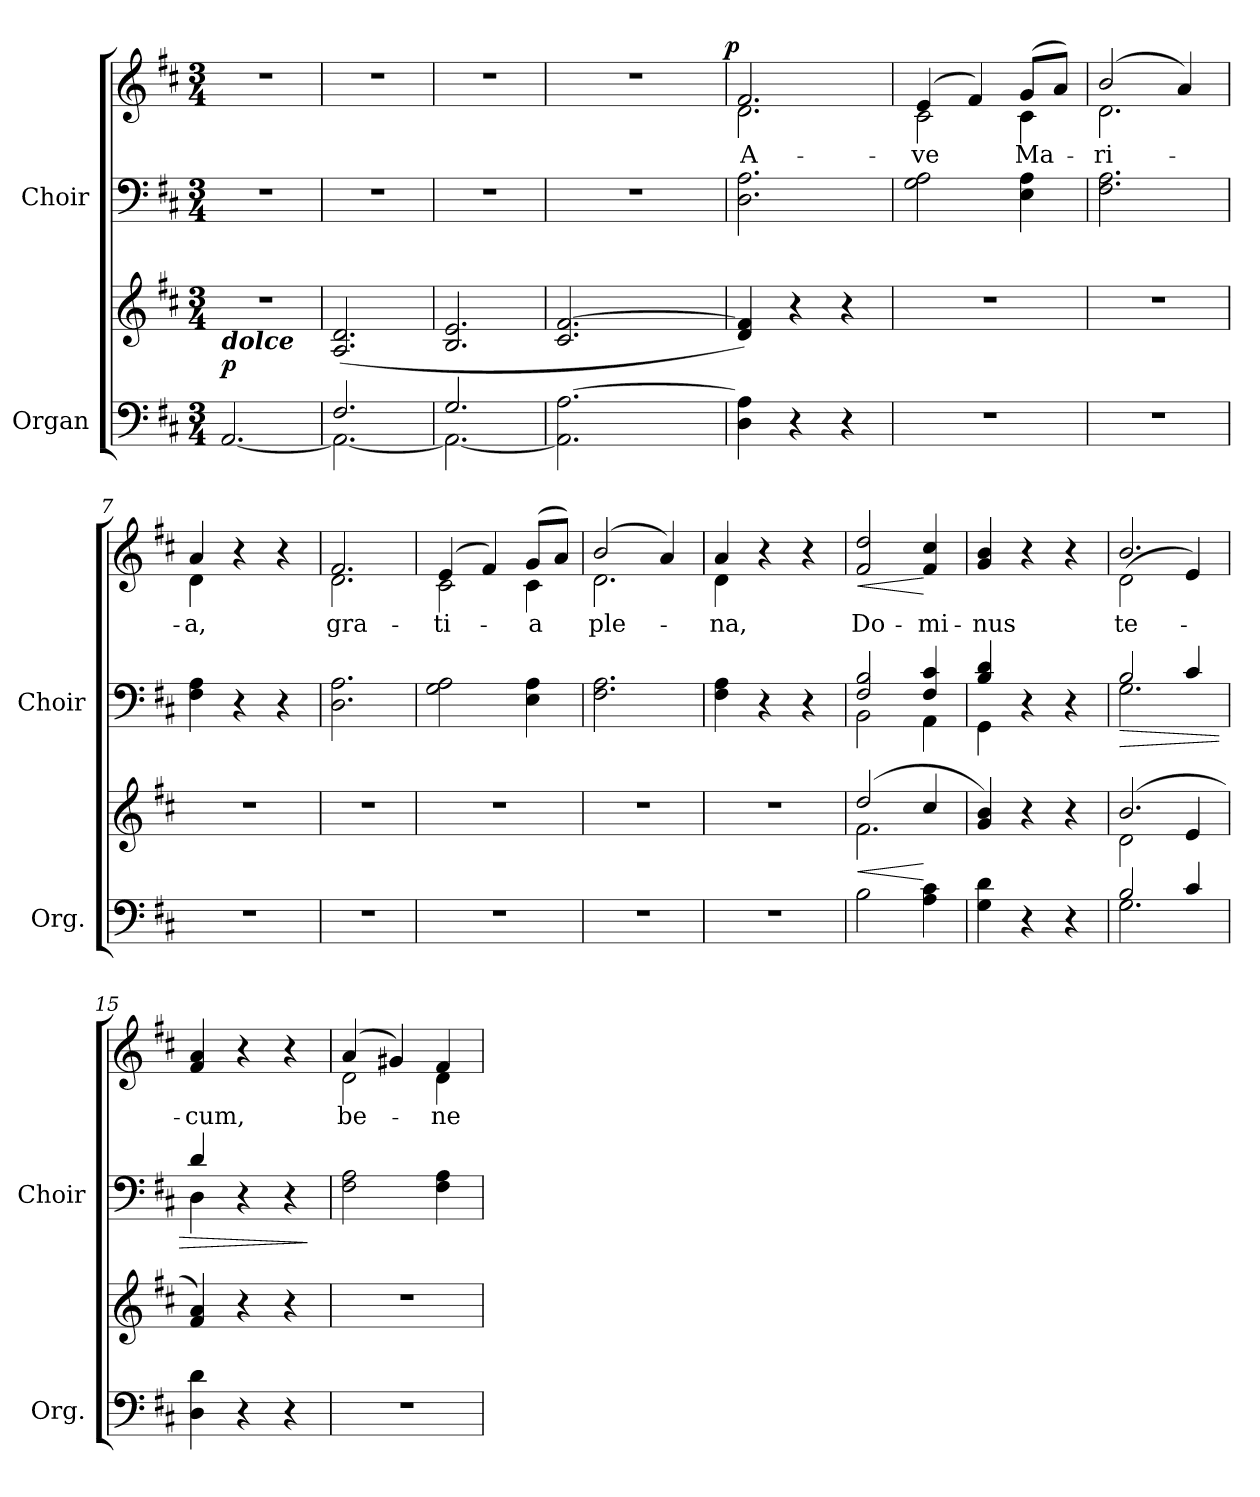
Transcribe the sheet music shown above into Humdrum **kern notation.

**kern	**kern	**dynam	**kern	**kern	**text	**dynam
*part2	*part2	*part2	*part1	*part1	*part1	*part1
*staff4	*staff3	*staff3/4	*staff2	*staff1	*staff1	*staff1/2
*I"Organ	*	*	*I"Choir	*	*	*
*I'Org.	*	*	*I'Choir	*	*	*
!!LO:PB:g=z
*clefF4	*clefG2	*	*clefF4	*clefG2	*	*
*k[f#c#]	*k[f#c#]	*	*k[f#c#]	*k[f#c#]	*	*
*D:	*D:	*	*D:	*D:	*	*
*M3/4	*M3/4	*	*M3/4	*M3/4	*	*
*MM80	*MM80	*	*MM80	*MM80	*	*
=	=	=	=	=	=	=
!	!LO:TX:b:Bi:t=dolce	!	!	!	!	!
!	!LO:N:vis=1	!	!LO:N:vis=1	!LO:N:vis=1	!	!
[2.AAi/	2.r	p	2.r	2.r	.	.
=1	=1	=1	=1	=1	=1	=1
*^	*	*	*	*	*	*
!	!	!	!	!LO:N:vis=1	!LO:N:vis=1	!	!
2.F#i/	2.AAi\_	(2.Ai/ 2.di	.	2.r	2.r	.	.
=2	=2	=2	=2	=2	=2	=2	=2
!	!	!	!	!LO:N:vis=1	!LO:N:vis=1	!	!
2.Gi/	2.AAi\_	2.Bi/ 2.ei	.	2.r	2.r	.	.
=3	=3	=3	=3	=3	=3	=3	=3
!	!	!	!	!LO:N:vis=1	!LO:N:vis=1	!	!
*v	*v	*	*	*	*^	*	*
2.AAi\] [2.Ai	2.c#i/ [2.f#i	.	2.r	2.r	2ryy	.	.
.	.	.	.	.	8ryy	.	.
.	.	.	.	.	16ryy	.	.
.	.	.	.	.	32ryy	.	.
.	.	.	.	.	64ryy	.	.
.	.	.	.	.	128...ryy	.	.
.	.	.	.	.	1024ryy	.	p
=4	=4	=4	=4	=4	=4	=4	=4
*^	*	*	*	*	*	*	*
!	!	!	!	!	!	!	!LO:LY:b:color=#000000	!
4Di\ 4Ai]	4ryy	4di/ 4f#i])	.	2.Di\ 2.Ai	2.f#i/	2.di\	A-	.
4r	4ryy	4r	.	.	.	.	.	.
4r	4ryy	4r	.	.	.	.	.	.
=5	=5	=5	=5	=5	=5	=5	=5	=5
!LO:N:vis=1	!	!LO:N:vis=1	!	!	!	!	!	!
*v	*v	*	*	*	*	*	*	*
*^	*	*	*	*	*	*	*
!	!	!	!	!	!	!	!LO:LY:b:color=#000000	!
*v	*v	*	*	*	*	*	*	*
2.r	2.r	.	2Gi\ 2Ai	(4ei/	2c#i\	-ve	.
.	.	.	.	4f#i/)	.	.	.
!	!	!	!	!	!	!LO:LY:b:color=#000000	!
.	.	.	4Ei\ 4Ai	(8gi/L	4c#i\	Ma-	.
.	.	.	.	8ai/J)	.	.	.
=6	=6	=6	=6	=6	=6	=6	=6
!LO:N:vis=1	!LO:N:vis=1	!	!	!	!	!	!
!	!	!	!	!	!	!LO:LY:b:color=#000000	!
2.r	2.r	.	2.F#i\ 2.Ai	(2bi/	2.di\	-ri-	.
.	.	.	.	4ai/)	.	.	.
=7	=7	=7	=7	=7	=7	=7	=7
!LO:N:vis=1	!LO:N:vis=1	!	!	!	!	!	!
!	!	!	!	!	!	!LO:LY:b:color=#000000	!
2.r	2.r	.	4F#i\ 4Ai	4ai/	4di\	-a,	.
.	.	.	4r	4r	2ryy	.	.
.	.	.	4r	4r	.	.	.
=8	=8	=8	=8	=8	=8	=8	=8
!LO:N:vis=1	!LO:N:vis=1	!	!	!	!	!	!
!	!	!	!	!	!	!LO:LY:b:color=#000000	!
2.r	2.r	.	2.Di\ 2.Ai	2.f#i/	2.di\	gra-	.
=9	=9	=9	=9	=9	=9	=9	=9
!LO:N:vis=1	!LO:N:vis=1	!	!	!	!	!	!
!	!	!	!	!	!	!LO:LY:b:color=#000000	!
2.r	2.r	.	2Gi\ 2Ai	(4ei/	2c#i\	-ti-	.
.	.	.	.	4f#i/)	.	.	.
!	!	!	!	!	!	!LO:LY:b:color=#000000	!
.	.	.	4Ei\ 4Ai	(8gi/L	4c#i\	-a	.
.	.	.	.	8ai/J)	.	.	.
=10	=10	=10	=10	=10	=10	=10	=10
!LO:N:vis=1	!LO:N:vis=1	!	!	!	!	!	!
!	!	!	!	!	!	!LO:LY:b:color=#000000	!
2.r	2.r	.	2.F#i\ 2.Ai	(2bi/	2.di\	ple-	.
.	.	.	.	4ai/)	.	.	.
=11	=11	=11	=11	=11	=11	=11	=11
!LO:N:vis=1	!LO:N:vis=1	!	!	!	!	!	!
!	!	!	!	!	!	!LO:LY:b:color=#000000	!
2.r	2.r	.	4F#i\ 4Ai	4ai/	4di\	-na,	.
.	.	.	4r	4r	2ryy	.	.
.	.	.	4r	4r	.	.	.
*	*	*	*	*v	*v	*	*
=12	=12	=12	=12	=12	=12	=12
*	*^	*	*	*	*	*
!	!	!	!LO:HP:b	!	!	!	!
*	*	*	*	*^	*	*	*
!	!	!	!	!	!	!	!LO:LY:b:color=#000000	!LO:HP:b
2Bi\	(2ddi/	2.f#i\	<	2F#i/ 2Bi	2BBi\	2f#i/ 2ddi	Do-	<
!	!	!	!	!	!	!	!LO:LY:b:color=#000000	!
4Ai\ 4c#i	4cc#i/	.	[	4F#i/ 4c#i	4AAi\	4f#i/ 4cc#i	-mi-	[ [ [
*	*v	*v	*	*	*	*	*	*
=13	=13	=13	=13	=13	=13	=13	=13
!	!	!	!	!	!	!LO:LY:b:color=#000000	!
4Gi\ 4di	4gi/ 4bi)	.	4Bi/ 4di	4GGi\	4gi/ 4bi	-nus	.
4r	4r	.	4r	2ryy	4r	.	.
4r	4r	.	4r	.	4r	.	.
!!LO:LB:g=z
=14	=14	=14	=14	=14	=14	=14	=14
*^	*^	*	*	*	*	*	*
!	!	!	!	!	!	!	!	!	!LO:HP:b=2
!	!	!	!	!	!	!	!	!LO:LY:b:color=#000000	!LO:HP:n=1:b
*	*	*	*	*	*	*	*^	*	*
2Bi/	2.Gi\	(2.bi/	2di\	.	2Bi/	2.Gi\	2.bi/	(2di\	te-	> >
4c#i/	.	.	4ei/	] ]	4c#i/	.	.	4ei/)	.	.
*v	*v	*	*	*	*	*	*v	*v	*	*
*	*v	*v	*	*	*	*	*	*
=15	=15	=15	=15	=15	=15	=15	=15
*	*^	*	*	*	*^	*	*
!	!	!	!	!	!	!	!	!LO:LY:b:color=#000000	!
*	*v	*v	*	*	*	*v	*v	*	*
4Di\ 4di	4f#i/ 4ai)	.	4di/	4Di\	4f#i/ 4ai	-cum,	.
4r	4r	.	4r	2ryy	4r	.	.
4r	4r	.	4r	.	4r	.	.
*	*	*	*v	*v	*	*	*
.	.	.	.	.	.	] ]
=16	=16	=16	=16	=16	=16	=16
!LO:N:vis=1	!LO:N:vis=1	!	!	!	!	!
!	!	!	!	!	!LO:LY:b:color=#000000	!
*	*	*	*	*^	*	*
2.r	2.r	.	2F#i\ 2Ai	(4ai/	2di\	be-	.
.	.	.	.	4g#Xi/)	.	.	.
!	!	!	!	!	!	!LO:LY:b:color=#000000	!
.	.	.	4F#i\ 4Ai	4f#i/	4di\	-ne-	.
*	*	*	*	*v	*v	*	*
=	=	=	=	=	=	=
*-	*-	*-	*-	*-	*-	*-
